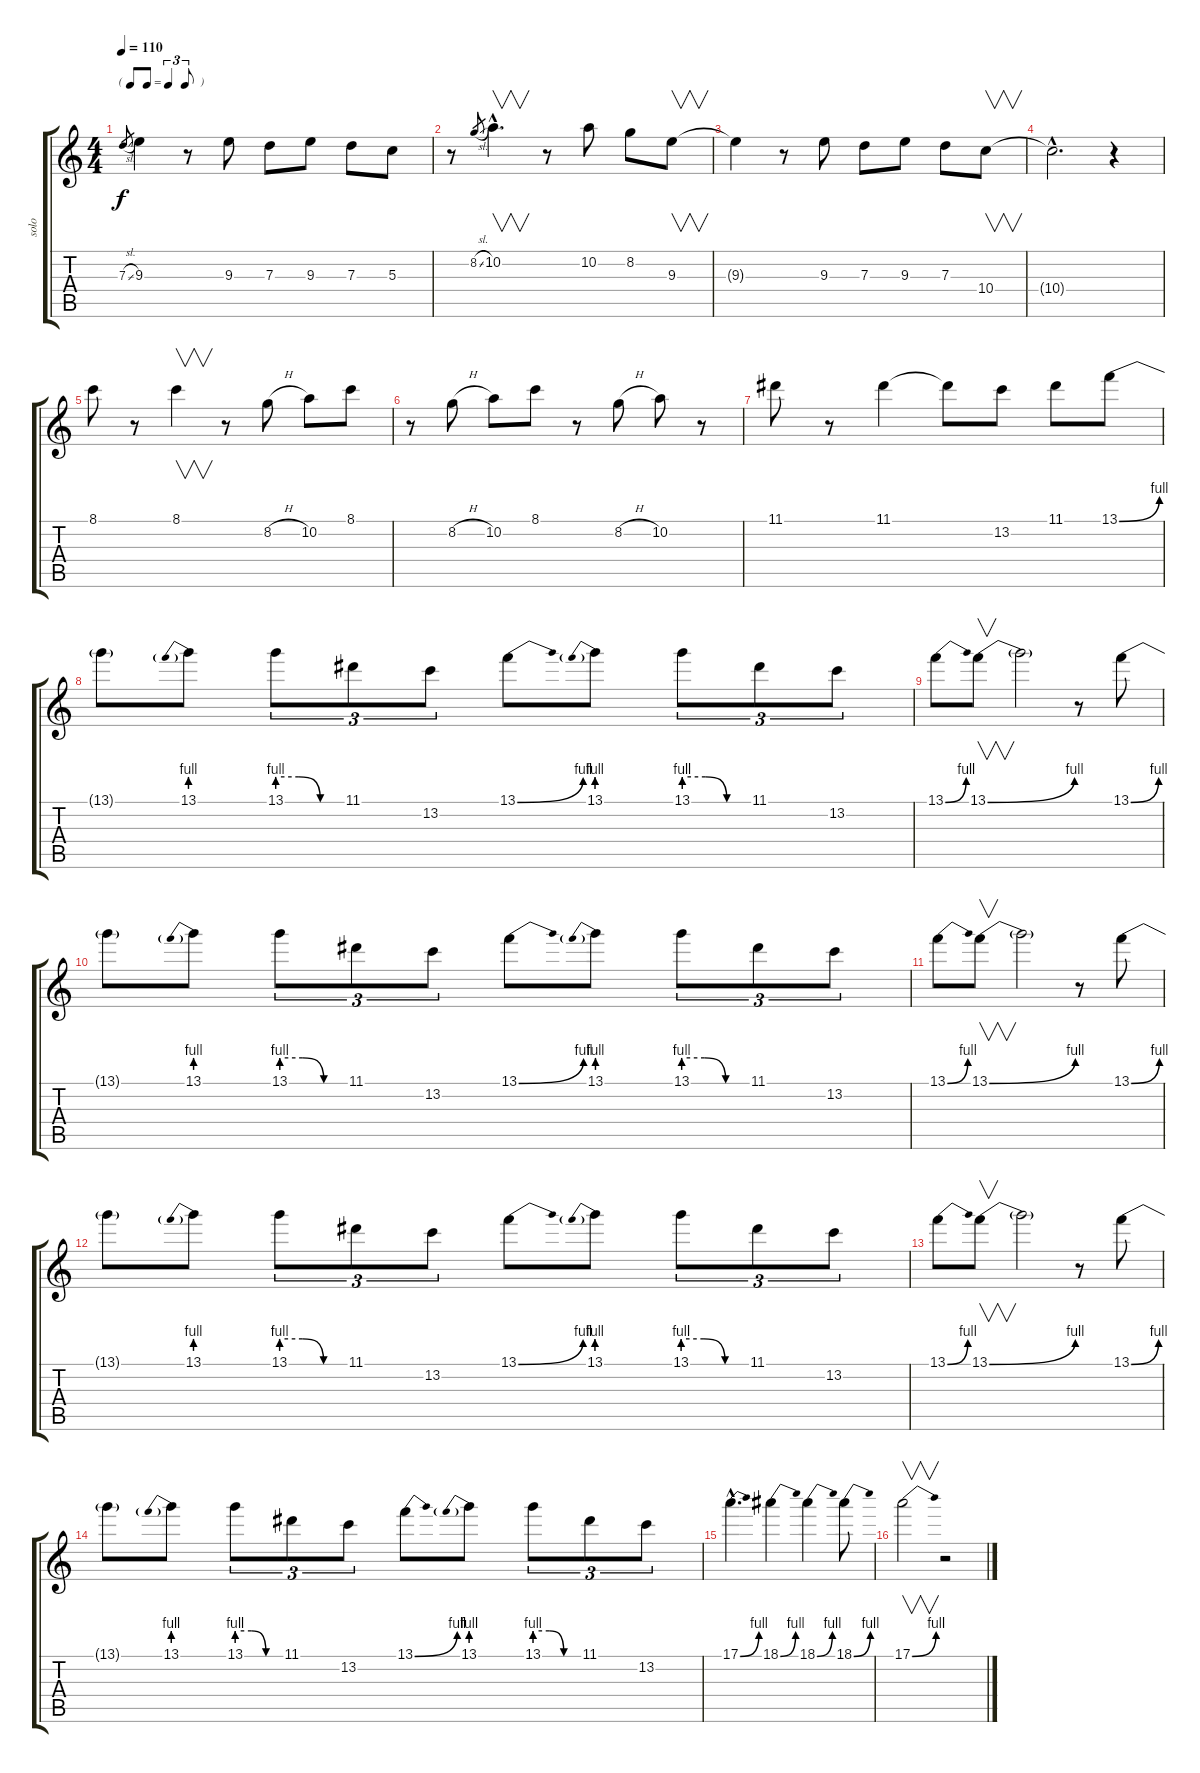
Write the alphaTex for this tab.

\track ("solo" "solo") {instrument distortionguitar}
\staff {score tabs}
\tuning (E4 B3 G3 D3 A2 E2) {hide}
\ts (4 4)
\tf triplet8th
\tempo 110
\clef g2
\ks c
7.3{sl}.8{gr dy f} 9.3.4 r.8 9.3.8 7.3.8 9.3.8 7.3.8 5.3.8 |
r.8 8.2{sl}.8{gr} 10.2{hac}.4{v d} r.8 10.2.8 8.2.8 9.3.8{v} |
9.3{t}.4 r.8 9.3.8 7.3.8 9.3.8 7.3.8 10.4.8{v} |
10.4{hac t}.2{d} r.4 |
8.1.8 r.8 8.1.4{v} r.8 8.2{h}.8 10.2.8 8.1.8 |
r.8 8.2{h}.8 10.2.8 8.1.8 r.8 8.2{h}.8 10.2.8 r.8 |
11.1.8 r.8 11.1.4 11.1{t}.8 13.2.8 11.1.8 13.1{be (bend 0 0 60 4)}.8 |
13.1{t}.8 13.1{be (prebend 0 4 60 4)}.8 13.1{be (custom 0 4 20 4 40 0 60 0)}.8{tu (3 2)} 11.1.8{tu (3 2)} 13.2.8{tu (3 2)} 13.1{be (bend 0 0 60 4)}.8 13.1{be (prebend 0 4 60 4)}.8 13.1{be (custom 0 4 20 4 40 0 60 0)}.8{tu (3 2)} 11.1.8{tu (3 2)} 13.2.8{tu (3 2)} |
13.1{be (bend 0 0 60 4)}.8 13.1{be (bend 0 0 60 4)}.8{v} 13.1{t}.2 r.8 13.1{be (bend 0 0 60 4)}.8 |
13.1{t}.8 13.1{be (prebend 0 4 60 4)}.8 13.1{be (custom 0 4 20 4 40 0 60 0)}.8{tu (3 2)} 11.1.8{tu (3 2)} 13.2.8{tu (3 2)} 13.1{be (bend 0 0 60 4)}.8 13.1{be (prebend 0 4 60 4)}.8 13.1{be (custom 0 4 20 4 40 0 60 0)}.8{tu (3 2)} 11.1.8{tu (3 2)} 13.2.8{tu (3 2)} |
13.1{be (bend 0 0 60 4)}.8 13.1{be (bend 0 0 60 4)}.8{v} 13.1{t}.2 r.8 13.1{be (bend 0 0 60 4)}.8 |
13.1{t}.8 13.1{be (prebend 0 4 60 4)}.8 13.1{be (custom 0 4 20 4 40 0 60 0)}.8{tu (3 2)} 11.1.8{tu (3 2)} 13.2.8{tu (3 2)} 13.1{be (bend 0 0 60 4)}.8 13.1{be (prebend 0 4 60 4)}.8 13.1{be (custom 0 4 20 4 40 0 60 0)}.8{tu (3 2)} 11.1.8{tu (3 2)} 13.2.8{tu (3 2)} |
13.1{be (bend 0 0 60 4)}.8 13.1{be (bend 0 0 60 4)}.8{v} 13.1{t}.2 r.8 13.1{be (bend 0 0 60 4)}.8 |
13.1{t}.8 13.1{be (prebend 0 4 60 4)}.8 13.1{be (custom 0 4 20 4 40 0 60 0)}.8{tu (3 2)} 11.1.8{tu (3 2)} 13.2.8{tu (3 2)} 13.1{be (bend 0 0 60 4)}.8 13.1{be (prebend 0 4 60 4)}.8 13.1{be (custom 0 4 20 4 40 0 60 0)}.8{tu (3 2)} 11.1.8{tu (3 2)} 13.2.8{tu (3 2)} |
17.1{be (bend 0 0 60 4) hac}.4{d} 18.1{be (bend 0 0 60 4)}.4 18.1{be (bend 0 0 60 4)}.4 18.1{be (bend 0 0 60 4)}.8 |
17.1{be (bend 0 0 60 4)}.2{v} r.2
